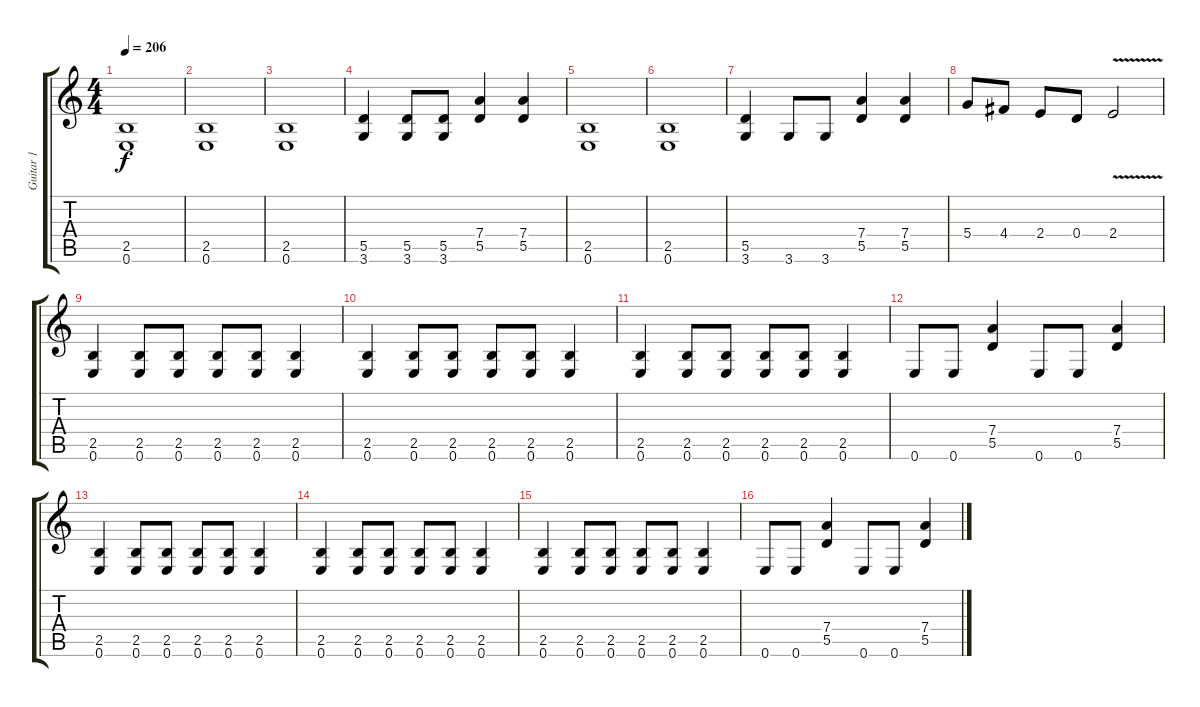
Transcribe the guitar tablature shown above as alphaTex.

\track ("Guitar 1" "Guitar 1") {instrument distortionguitar}
\staff {score tabs}
\tuning (E4 B3 G3 D3 A2 E2) {hide}
\ts (4 4)
\tempo 206
\clef g2
\ks c
(2.5 0.6).1{dy f} |
(2.5 0.6).1 |
(2.5 0.6).1 |
(5.5 3.6).4 (5.5 3.6).8 (5.5 3.6).8 (7.4 5.5).4 (7.4 5.5).4 |
(2.5 0.6).1 |
(2.5 0.6).1 |
(5.5 3.6).4 3.6.8 3.6.8 (7.4 5.5).4 (7.4 5.5).4 |
5.4.8 4.4.8 2.4.8 0.4.8 2.4{v}.2 |
(2.5 0.6).4 (2.5 0.6).8 (2.5 0.6).8 (2.5 0.6).8 (2.5 0.6).8 (2.5 0.6).4 |
(2.5 0.6).4 (2.5 0.6).8 (2.5 0.6).8 (2.5 0.6).8 (2.5 0.6).8 (2.5 0.6).4 |
(2.5 0.6).4 (2.5 0.6).8 (2.5 0.6).8 (2.5 0.6).8 (2.5 0.6).8 (2.5 0.6).4 |
0.6.8 0.6.8 (7.4 5.5).4 0.6.8 0.6.8 (7.4 5.5).4 |
(2.5 0.6).4 (2.5 0.6).8 (2.5 0.6).8 (2.5 0.6).8 (2.5 0.6).8 (2.5 0.6).4 |
(2.5 0.6).4 (2.5 0.6).8 (2.5 0.6).8 (2.5 0.6).8 (2.5 0.6).8 (2.5 0.6).4 |
(2.5 0.6).4 (2.5 0.6).8 (2.5 0.6).8 (2.5 0.6).8 (2.5 0.6).8 (2.5 0.6).4 |
0.6.8 0.6.8 (7.4 5.5).4 0.6.8 0.6.8 (7.4 5.5).4
